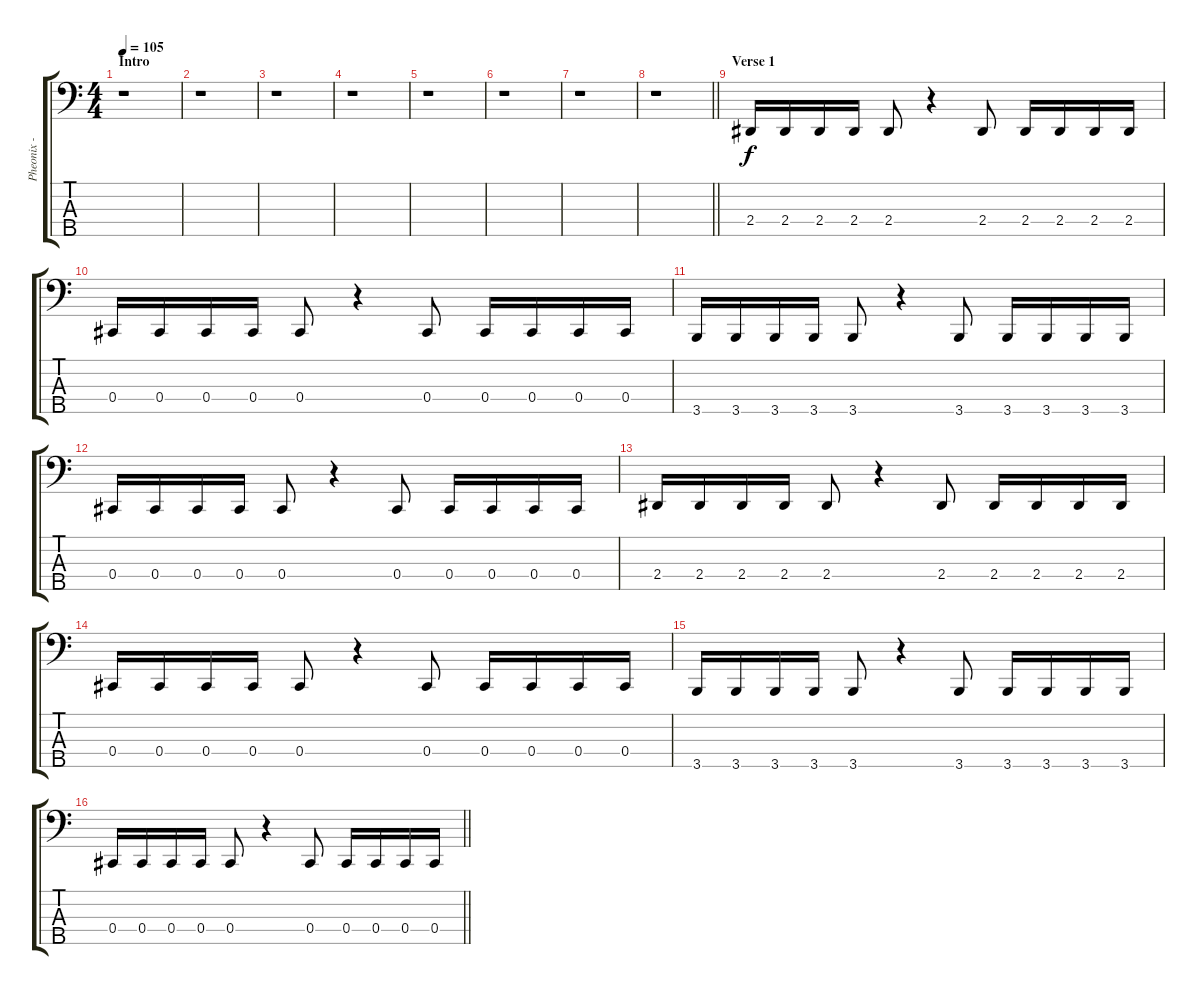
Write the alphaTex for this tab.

\track ("Pheonix - Bass" "Pheonix - ") {instrument electricbassfinger}
\staff {score tabs}
\tuning (Gb2 Db2 Ab1 Db1 Ab0) {hide}
\ts (4 4)
\section ("" "Intro")
\tempo 105
\clef f4
\ks c
r.1{dy f instrument electricbassfinger} |
r.1 |
r.1 |
r.1 |
r.1 |
r.1 |
r.1 |
\barLineRight lightlight
r.1 |
\section ("" "Verse 1")
2.4.16 2.4.16 2.4.16 2.4.16 2.4.8 r.4 2.4.8 2.4.16 2.4.16 2.4.16 2.4.16 |
0.4.16 0.4.16 0.4.16 0.4.16 0.4.8 r.4 0.4.8 0.4.16 0.4.16 0.4.16 0.4.16 |
3.5.16 3.5.16 3.5.16 3.5.16 3.5.8 r.4 3.5.8 3.5.16 3.5.16 3.5.16 3.5.16 |
0.4.16 0.4.16 0.4.16 0.4.16 0.4.8 r.4 0.4.8 0.4.16 0.4.16 0.4.16 0.4.16 |
2.4.16 2.4.16 2.4.16 2.4.16 2.4.8 r.4 2.4.8 2.4.16 2.4.16 2.4.16 2.4.16 |
0.4.16 0.4.16 0.4.16 0.4.16 0.4.8 r.4 0.4.8 0.4.16 0.4.16 0.4.16 0.4.16 |
3.5.16 3.5.16 3.5.16 3.5.16 3.5.8 r.4 3.5.8 3.5.16 3.5.16 3.5.16 3.5.16 |
\barLineRight lightlight
0.4.16 0.4.16 0.4.16 0.4.16 0.4.8 r.4 0.4.8 0.4.16 0.4.16 0.4.16 0.4.16
